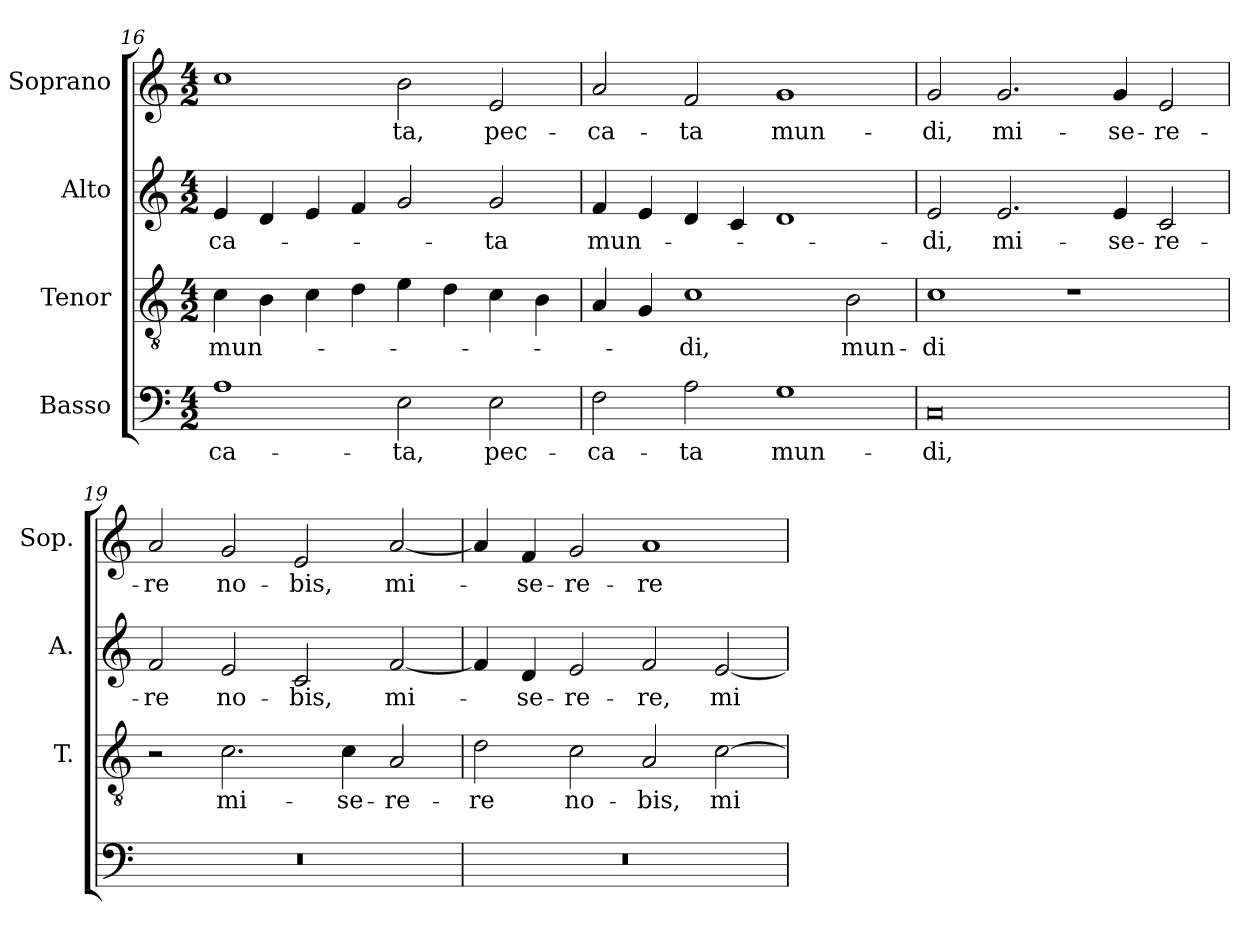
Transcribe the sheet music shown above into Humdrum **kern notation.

**kern	**text	**kern	**text	**kern	**text	**kern	**text
*part4	*part4	*part3	*part3	*part2	*part2	*part1	*part1
*staff4	*staff4	*staff3	*staff3	*staff2	*staff2	*staff1	*staff1
*I"Basso	*	*I"Tenor	*	*I"Alto	*	*I"Soprano	*
*	*	*I'T.	*	*I'A.	*	*I'Sop.	*
*clefF4	*	*clefGv2	*	*clefG2	*	*clefG2	*
*	*	*ITrd7c12	*	*	*	*	*
*k[]	*	*k[]	*	*k[]	*	*k[]	*
*C:	*	*C:	*	*C:	*	*C:	*
*M4/2	*	*M4/2	*	*M4/2	*	*M4/2	*
=16	=16	=16	=16	=16	=16	=16	=16
!	!LO:LY:b:color=#000000	!	!	!	!	!	!
!	!	!	!LO:LY:b:color=#000000	!	!	!	!
!	!	!	!	!	!LO:LY:b:color=#000000	!	!
1Ai	-ca-	4Ci\	mun-	4ei/	-ca-	1cci	.
.	.	4BBi\	.	4di/	.	.	.
.	.	4Ci\	.	4ei/	.	.	.
.	.	4Di\	.	4fi/	.	.	.
!	!LO:LY:b:color=#000000	!	!	!	!	!	!
!	!	!	!	!	!	!	!LO:LY:b:color=#000000
2Ei\	-ta,	4Ei\	.	2gi/	.	2bi\	-ta,
.	.	4Di\	.	.	.	.	.
!	!LO:LY:b:color=#000000	!	!	!	!	!	!
!	!	!	!	!	!LO:LY:b:color=#000000	!	!
!	!	!	!	!	!	!	!LO:LY:b:color=#000000
2Ei\	pec-	4Ci\	.	2gi/	-ta	2ei/	pec-
.	.	4BBi\	.	.	.	.	.
=17	=17	=17	=17	=17	=17	=17	=17
!	!LO:LY:b:color=#000000	!	!	!	!	!	!
!	!	!	!	!	!LO:LY:b:color=#000000	!	!
!	!	!	!	!	!	!	!LO:LY:b:color=#000000
2Fi\	-ca-	4AAi/	.	4fi/	mun-	2ai/	-ca-
.	.	4GGi/	.	4ei/	.	.	.
!	!LO:LY:b:color=#000000	!	!	!	!	!	!
!	!	!	!LO:LY:b:color=#000000	!	!	!	!
!	!	!	!	!	!	!	!LO:LY:b:color=#000000
2Ai\	-ta	1Ci	-di,	4di/	.	2fi/	-ta
.	.	.	.	4ci/	.	.	.
!	!LO:LY:b:color=#000000	!	!	!	!	!	!
!	!	!	!	!	!	!	!LO:LY:b:color=#000000
1Gi	mun-	.	.	1di	.	1gi	mun-
!	!	!	!LO:LY:b:color=#000000	!	!	!	!
.	.	2BBi\	mun-	.	.	.	.
=18	=18	=18	=18	=18	=18	=18	=18
!	!LO:LY:b:color=#000000	!	!	!	!	!	!
!	!	!	!LO:LY:b:color=#000000	!	!	!	!
!	!	!	!	!	!LO:LY:b:color=#000000	!	!
!	!	!	!	!	!	!	!LO:LY:b:color=#000000
0Ci	-di,	1Ci	-di	2ei/	-di,	2gi/	-di,
!	!	!	!	!	!LO:LY:b:color=#000000	!	!
!	!	!	!	!	!	!	!LO:LY:b:color=#000000
.	.	.	.	2.ei/	mi-	2.gi/	mi-
.	.	1r	.	.	.	.	.
!	!	!	!	!	!LO:LY:b:color=#000000	!	!
!	!	!	!	!	!	!	!LO:LY:b:color=#000000
.	.	.	.	4ei/	-se-	4gi/	-se-
!	!	!	!	!	!LO:LY:b:color=#000000	!	!
!	!	!	!	!	!	!	!LO:LY:b:color=#000000
.	.	.	.	2ci/	-re-	2ei/	-re-
!!LO:LB:g=z
=19	=19	=19	=19	=19	=19	=19	=19
!LO:N:vis=1	!	!	!	!	!	!	!
!	!	!	!	!	!LO:LY:b:color=#000000	!	!
!	!	!	!	!	!	!	!LO:LY:b:color=#000000
0r	.	2r	.	2fi/	-re	2ai/	-re
!	!	!	!LO:LY:b:color=#000000	!	!	!	!
!	!	!	!	!	!LO:LY:b:color=#000000	!	!
!	!	!	!	!	!	!	!LO:LY:b:color=#000000
.	.	2.Ci\	mi-	2ei/	no-	2gi/	no-
!	!	!	!	!	!LO:LY:b:color=#000000	!	!
!	!	!	!	!	!	!	!LO:LY:b:color=#000000
.	.	.	.	2ci/	-bis,	2ei/	-bis,
!	!	!	!LO:LY:b:color=#000000	!	!	!	!
.	.	4Ci\	-se-	.	.	.	.
!	!	!	!LO:LY:b:color=#000000	!	!	!	!
!	!	!	!	!	!LO:LY:b:color=#000000	!	!
!	!	!	!	!	!	!	!LO:LY:b:color=#000000
.	.	2AAi/	-re-	[2fi/	mi-	[2ai/	mi-
=20	=20	=20	=20	=20	=20	=20	=20
!LO:N:vis=1	!	!	!	!	!	!	!
!	!	!	!LO:LY:b:color=#000000	!	!	!	!
0r	.	2Di\	-re	4fi/]	.	4ai/]	.
!	!	!	!	!	!LO:LY:b:color=#000000	!	!
!	!	!	!	!	!	!	!LO:LY:b:color=#000000
.	.	.	.	4di/	-se-	4fi/	-se-
!	!	!	!LO:LY:b:color=#000000	!	!	!	!
!	!	!	!	!	!LO:LY:b:color=#000000	!	!
!	!	!	!	!	!	!	!LO:LY:b:color=#000000
.	.	2Ci\	no-	2ei/	-re-	2gi/	-re-
!	!	!	!LO:LY:b:color=#000000	!	!	!	!
!	!	!	!	!	!LO:LY:b:color=#000000	!	!
!	!	!	!	!	!	!	!LO:LY:b:color=#000000
.	.	2AAi/	-bis,	2fi/	-re,	1ai	-re
!	!	!	!LO:LY:b:color=#000000	!	!	!	!
!	!	!	!	!	!LO:LY:b:color=#000000	!	!
.	.	[2Ci\	mi-	[2ei/	mi-	.	.
=	=	=	=	=	=	=	=
*-	*-	*-	*-	*-	*-	*-	*-
